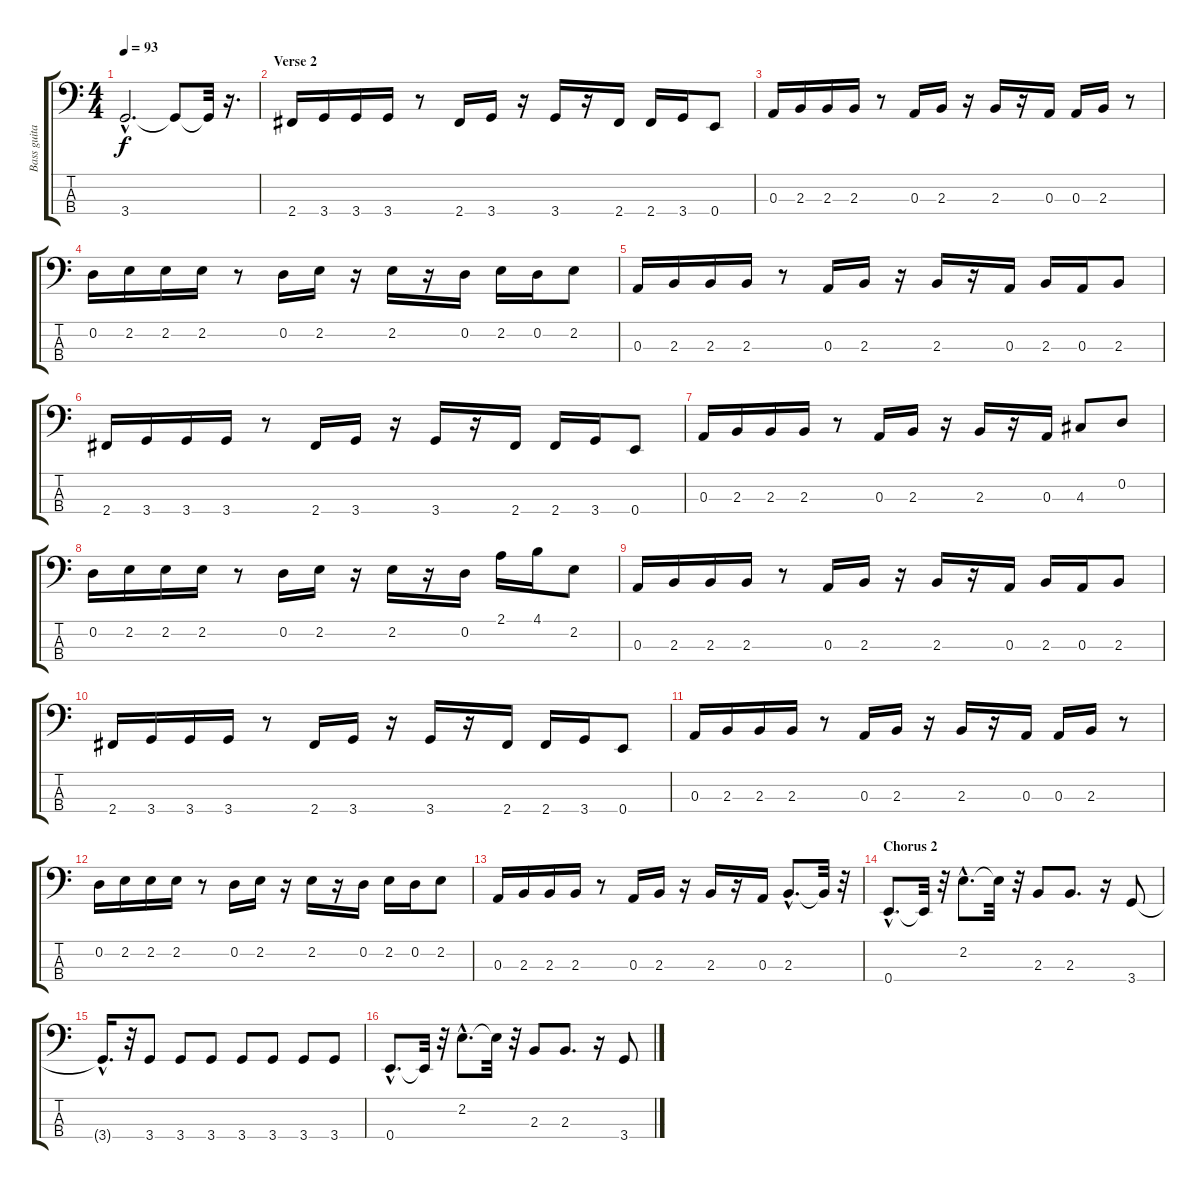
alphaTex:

\track ("Bass guitar" "Bass guita") {instrument electricbassfinger}
\staff {score tabs}
\tuning (G2 D2 A1 E1) {hide}
\ts (4 4)
\tempo 93
\clef f4
\ks c
3.4{hac t}.2{d dy f} 3.4{t}.8 3.4{t}.32 r.16{d} |
\section ("" "Verse 2")
2.4.16 3.4.16 3.4.16 3.4.16 r.8 2.4.16 3.4.16 r.16 3.4.16 r.16 2.4.16 2.4.16 3.4.16 0.4.8 |
0.3.16 2.3.16 2.3.16 2.3.16 r.8 0.3.16 2.3.16 r.16 2.3.16 r.16 0.3.16 0.3.16 2.3.16 r.8 |
0.2.16 2.2.16 2.2.16 2.2.16 r.8 0.2.16 2.2.16 r.16 2.2.16 r.16 0.2.16 2.2.16 0.2.16 2.2.8 |
0.3.16 2.3.16 2.3.16 2.3.16 r.8 0.3.16 2.3.16 r.16 2.3.16 r.16 0.3.16 2.3.16 0.3.16 2.3.8 |
2.4.16 3.4.16 3.4.16 3.4.16 r.8 2.4.16 3.4.16 r.16 3.4.16 r.16 2.4.16 2.4.16 3.4.16 0.4.8 |
0.3.16 2.3.16 2.3.16 2.3.16 r.8 0.3.16 2.3.16 r.16 2.3.16 r.16 0.3.16 4.3.8 0.2.8 |
0.2.16 2.2.16 2.2.16 2.2.16 r.8 0.2.16 2.2.16 r.16 2.2.16 r.16 0.2.16 2.1.16 4.1.16 2.2.8 |
0.3.16 2.3.16 2.3.16 2.3.16 r.8 0.3.16 2.3.16 r.16 2.3.16 r.16 0.3.16 2.3.16 0.3.16 2.3.8 |
2.4.16 3.4.16 3.4.16 3.4.16 r.8 2.4.16 3.4.16 r.16 3.4.16 r.16 2.4.16 2.4.16 3.4.16 0.4.8 |
0.3.16 2.3.16 2.3.16 2.3.16 r.8 0.3.16 2.3.16 r.16 2.3.16 r.16 0.3.16 0.3.16 2.3.16 r.8 |
0.2.16 2.2.16 2.2.16 2.2.16 r.8 0.2.16 2.2.16 r.16 2.2.16 r.16 0.2.16 2.2.16 0.2.16 2.2.8 |
0.3.16 2.3.16 2.3.16 2.3.16 r.8 0.3.16 2.3.16 r.16 2.3.16 r.16 0.3.16 2.3{hac}.8{d} 2.3{t}.32 r.32 |
\section ("" "Chorus 2")
0.4{hac}.8{d} 0.4{t}.32 r.32 2.2{hac}.8{d} 2.2{t}.32 r.32 2.3.8 2.3.8{d} r.16 3.4.8 |
3.4{hac t}.16{d} r.32 3.4.8 3.4.8 3.4.8 3.4.8 3.4.8 3.4.8 3.4.8 |
0.4{hac}.8{d} 0.4{t}.32 r.32 2.2{hac}.8{d} 2.2{t}.32 r.32 2.3.8 2.3.8{d} r.16 3.4.8
